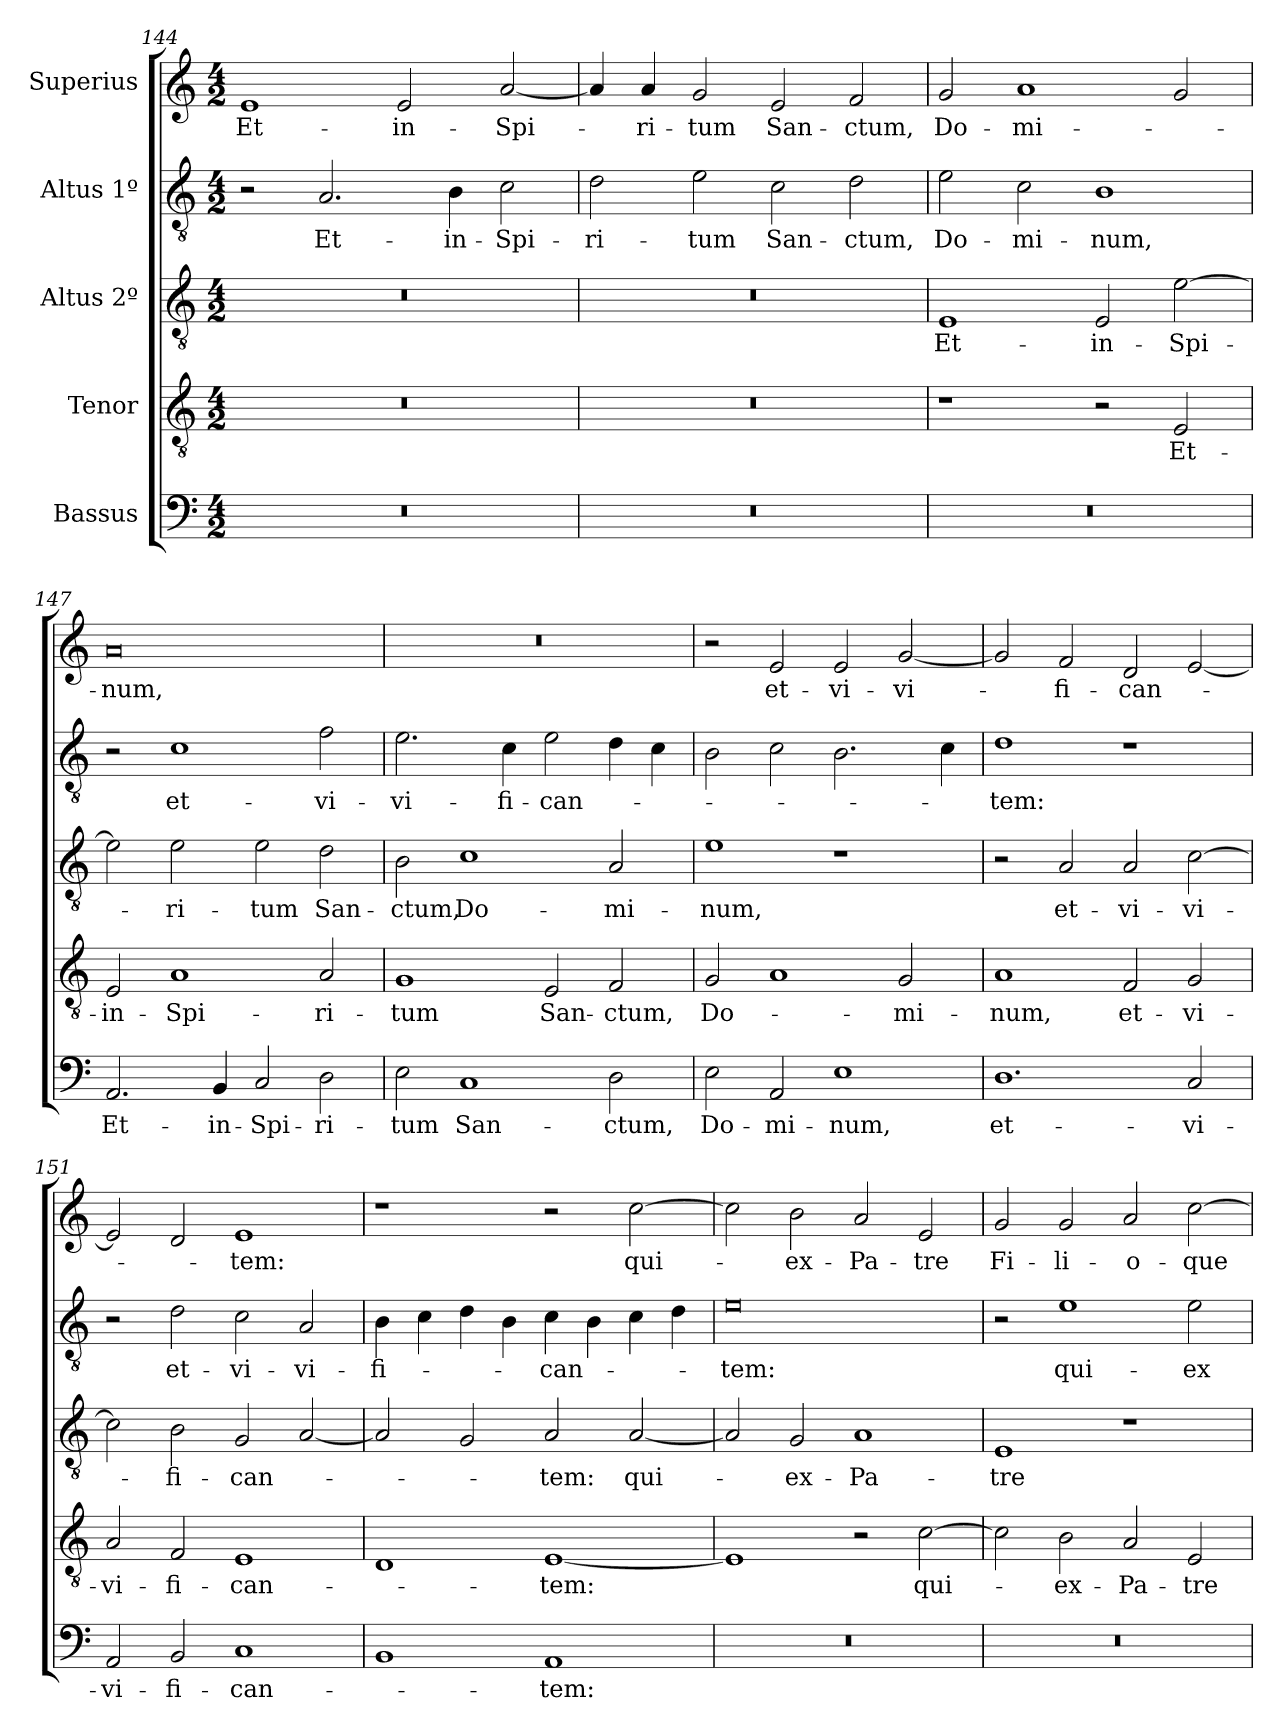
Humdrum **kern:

**kern	**text	**kern	**text	**kern	**text	**kern	**text	**kern	**text
*part5	*part5	*part4	*part4	*part3	*part3	*part2	*part2	*part1	*part1
*staff5	*staff5	*staff4	*staff4	*staff3	*staff3	*staff2	*staff2	*staff1	*staff1
*I"Bassus	*	*I"Tenor	*	*I"Altus 2º	*	*I"Altus 1º	*	*I"Superius	*
*clefF4	*	*clefGv2	*	*clefGv2	*	*clefGv2	*	*clefG2	*
*k[]	*	*k[]	*	*k[]	*	*k[]	*	*k[]	*
*M4/2	*	*M4/2	*	*M4/2	*	*M4/2	*	*M4/2	*
=144	=144	=144	=144	=144	=144	=144	=144	=144	=144
0r	.	0r	.	0r	.	2r	.	1e/	Et-
.	.	.	.	.	.	2.A/	Et-	.	.
.	.	.	.	.	.	.	.	2e/	in-
.	.	.	.	.	.	4B\	in-	.	.
.	.	.	.	.	.	2c\	Spi-	[2a/	Spi-
=145	=145	=145	=145	=145	=145	=145	=145	=145	=145
0r	.	0r	.	0r	.	2d\	-ri-	4a/]	.
.	.	.	.	.	.	.	.	4a/	-ri-
.	.	.	.	.	.	2e\	-tum	2g/	-tum
.	.	.	.	.	.	2c\	San-	2e/	San-
.	.	.	.	.	.	2d\	-ctum,	2f/	-ctum,
=146	=146	=146	=146	=146	=146	=146	=146	=146	=146
0r	.	1r	.	1E/	Et-	2e\	Do-	2g/	Do-
.	.	.	.	.	.	2c\	-mi-	1a/	-mi-
.	.	2r	.	2E/	in-	1B\	-num,	.	.
.	.	2E/	Et-	[2e\	Spi-	.	.	2g/	.
=147	=147	=147	=147	=147	=147	=147	=147	=147	=147
2.AA/	Et-	2E/	in-	2e\]	.	2r	.	0a/	-num,
.	.	1A/	Spi-	2e\	-ri-	1c\	et-	.	.
4BB/	in-	.	.	.	.	.	.	.	.
2C/	Spi-	.	.	2e\	-tum	.	.	.	.
2D\	-ri-	2A/	-ri-	2d\	San-	2f\	vi-	.	.
=148	=148	=148	=148	=148	=148	=148	=148	=148	=148
2E\	-tum	1G/	-tum	2B\	-ctum,	2.e\	-vi-	0r	.
1C/	San-	.	.	1c\	Do-	.	.	.	.
.	.	.	.	.	.	4c\	-fi-	.	.
.	.	2E/	San-	.	.	2e\	-can-	.	.
2D\	-ctum,	2F/	-ctum,	2A/	-mi-	4d\	.	.	.
.	.	.	.	.	.	4c\	.	.	.
=149	=149	=149	=149	=149	=149	=149	=149	=149	=149
2E\	Do-	2G/	Do-	1e\	-num,	2B\	.	2r	.
2AA/	-mi-	1A/	.	.	.	2c\	.	2e/	et-
1E\	-num,	.	.	1r	.	2.B\	.	2e/	vi-
.	.	2G/	-mi-	.	.	.	.	[2g/	-vi-
.	.	.	.	.	.	4c\	.	.	.
=150	=150	=150	=150	=150	=150	=150	=150	=150	=150
1.D\	et-	1A/	-num,	2r	.	1d\	-tem:	2g/]	.
.	.	.	.	2A/	et-	.	.	2f/	-fi-
.	.	2F/	et-	2A/	vi-	1r	.	2d/	-can-
2C/	vi-	2G/	vi-	[2c\	-vi-	.	.	[2e/	.
=151	=151	=151	=151	=151	=151	=151	=151	=151	=151
2AA/	-vi-	2A/	-vi-	2c\]	.	2r	.	2e/]	.
2BB/	-fi-	2F/	-fi-	2B\	-fi-	2d\	et-	2d/	.
1C/	-can-	1E/	-can-	2G/	-can-	2c\	vi-	1e/	-tem:
.	.	.	.	[2A/	.	2A/	-vi-	.	.
=152	=152	=152	=152	=152	=152	=152	=152	=152	=152
1BB/	.	1D/	.	2A/]	.	4B\	-fi-	1r	.
.	.	.	.	.	.	4c\	.	.	.
.	.	.	.	2G/	.	4d\	.	.	.
.	.	.	.	.	.	4B\	.	.	.
1AA/	-tem:	[1E/	-tem:	2A/	-tem:	4c\	-can-	2r	.
.	.	.	.	.	.	4B\	.	.	.
.	.	.	.	[2A/	qui-	4c\	.	[2cc\	qui-
.	.	.	.	.	.	4d\	.	.	.
=153	=153	=153	=153	=153	=153	=153	=153	=153	=153
0r	.	1E/]	.	2A/]	.	0e\	-tem:	2cc\]	.
.	.	.	.	2G/	ex-	.	.	2b\	ex-
.	.	2r	.	1A/	Pa-	.	.	2a/	Pa-
.	.	[2c\	qui-	.	.	.	.	2e/	-tre
=154	=154	=154	=154	=154	=154	=154	=154	=154	=154
0r	.	2c\]	.	1E/	-tre	2r	.	2g/	Fi-
.	.	2B\	ex-	.	.	1e\	qui-	2g/	-li-
.	.	2A/	Pa-	1r	.	.	.	2a/	-o-
.	.	2E/	-tre	.	.	2e\	ex-	[2cc\	-que
=	=	=	=	=	=	=	=	=	=
*-	*-	*-	*-	*-	*-	*-	*-	*-	*-
